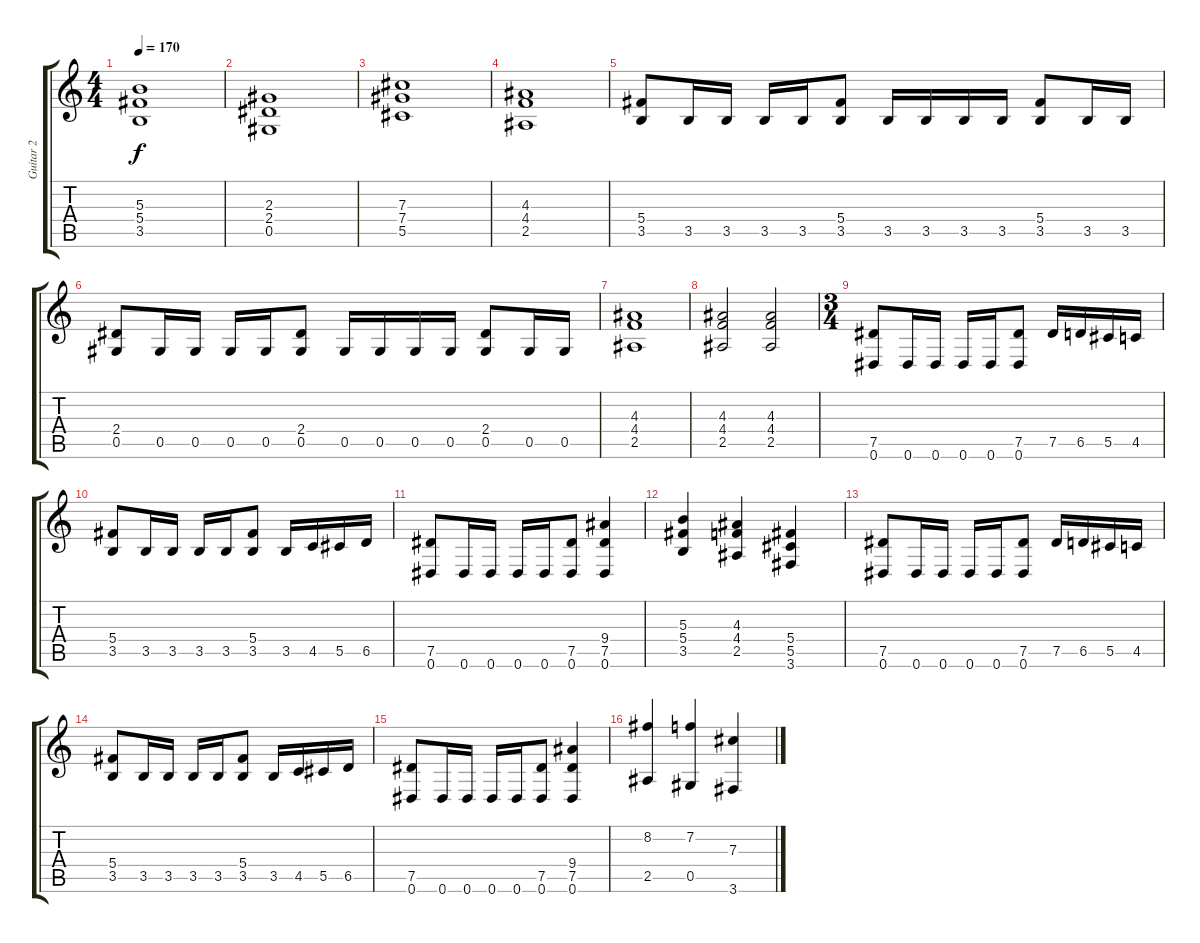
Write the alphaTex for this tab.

\track ("Guitar 2" "Guitar 2") {instrument distortionguitar}
\staff {score tabs}
\tuning (Eb4 Bb3 Gb3 Db3 Ab2 Eb2) {hide}
\ts (4 4)
\tempo 170
\clef g2
\ks c
(5.3 5.4 3.5).1{dy f} |
(2.3 2.4 0.5).1 |
(7.3 7.4 5.5).1 |
(4.3 4.4 2.5).1 |
(5.4 3.5).8 3.5.16 3.5.16 3.5.16 3.5.16 (5.4 3.5).8 3.5.16 3.5.16 3.5.16 3.5.16 (5.4 3.5).8 3.5.16 3.5.16 |
(2.4 0.5).8 0.5.16 0.5.16 0.5.16 0.5.16 (2.4 0.5).8 0.5.16 0.5.16 0.5.16 0.5.16 (2.4 0.5).8 0.5.16 0.5.16 |
(4.3 4.4 2.5).1 |
(4.3 4.4 2.5).2 (4.3 4.4 2.5).2 |
\ts (3 4)
\section ("" "")
(7.5 0.6).8 0.6.16 0.6.16 0.6.16 0.6.16 (7.5 0.6).8 7.5.16 6.5.16 5.5.16 4.5.16 |
(5.4 3.5).8 3.5.16 3.5.16 3.5.16 3.5.16 (5.4 3.5).8 3.5.16 4.5.16 5.5.16 6.5.16 |
(7.5 0.6).8 0.6.16 0.6.16 0.6.16 0.6.16 (7.5 0.6).8 (9.4 7.5 0.6).4 |
(5.3 5.4 3.5).4 (4.3 4.4 2.5).4 (5.4 5.5 3.6).4 |
(7.5 0.6).8 0.6.16 0.6.16 0.6.16 0.6.16 (7.5 0.6).8 7.5.16 6.5.16 5.5.16 4.5.16 |
(5.4 3.5).8 3.5.16 3.5.16 3.5.16 3.5.16 (5.4 3.5).8 3.5.16 4.5.16 5.5.16 6.5.16 |
(7.5 0.6).8 0.6.16 0.6.16 0.6.16 0.6.16 (7.5 0.6).8 (9.4 7.5 0.6).4 |
(8.2 2.5).4 (7.2 0.5).4 (7.3 3.6).4
